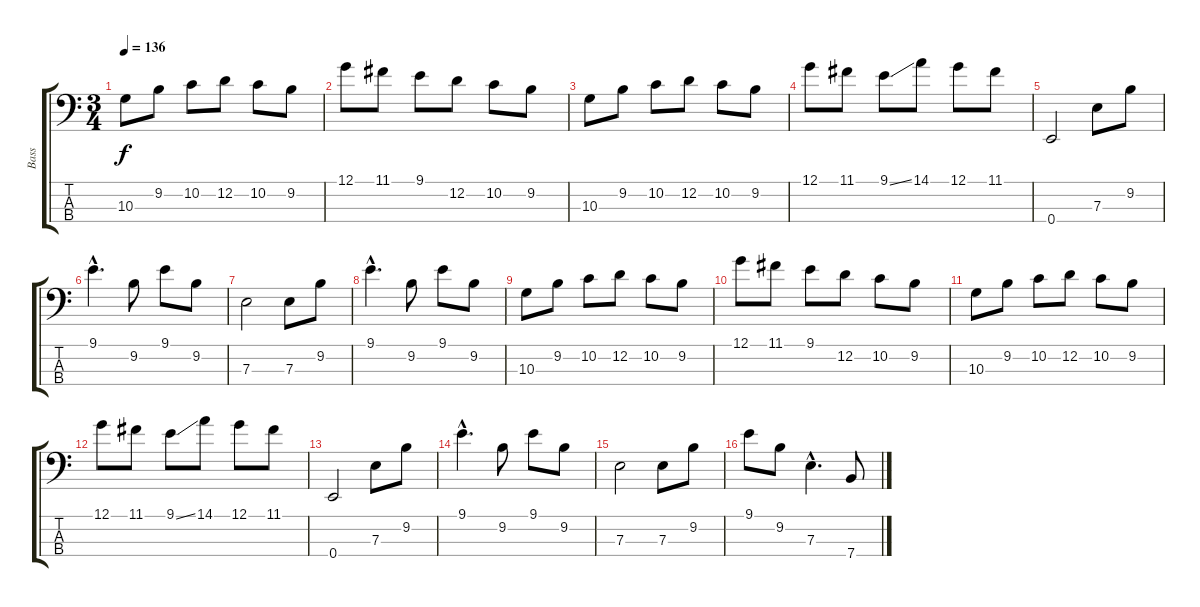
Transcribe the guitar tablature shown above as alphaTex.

\track ("Bass" "Bass") {instrument electricbasspick}
\staff {score tabs}
\tuning (G2 D2 A1 E1) {hide}
\ts (3 4)
\tempo 136
\clef f4
\ks c
10.3.8{dy f} 9.2.8 10.2.8 12.2.8 10.2.8 9.2.8 |
12.1.8 11.1.8 9.1.8 12.2.8 10.2.8 9.2.8 |
10.3.8 9.2.8 10.2.8 12.2.8 10.2.8 9.2.8 |
12.1.8 11.1.8 9.1{ss}.8 14.1.8 12.1.8 11.1.8 |
0.4.2 7.3.8 9.2.8 |
9.1{hac}.4{d} 9.2.8 9.1.8 9.2.8 |
7.3.2 7.3.8 9.2.8 |
9.1{hac}.4{d} 9.2.8 9.1.8 9.2.8 |
10.3.8 9.2.8 10.2.8 12.2.8 10.2.8 9.2.8 |
12.1.8 11.1.8 9.1.8 12.2.8 10.2.8 9.2.8 |
10.3.8 9.2.8 10.2.8 12.2.8 10.2.8 9.2.8 |
12.1.8 11.1.8 9.1{ss}.8 14.1.8 12.1.8 11.1.8 |
0.4.2 7.3.8 9.2.8 |
9.1{hac}.4{d} 9.2.8 9.1.8 9.2.8 |
7.3.2 7.3.8 9.2.8 |
9.1.8 9.2.8 7.3{hac}.4{d} 7.4.8
